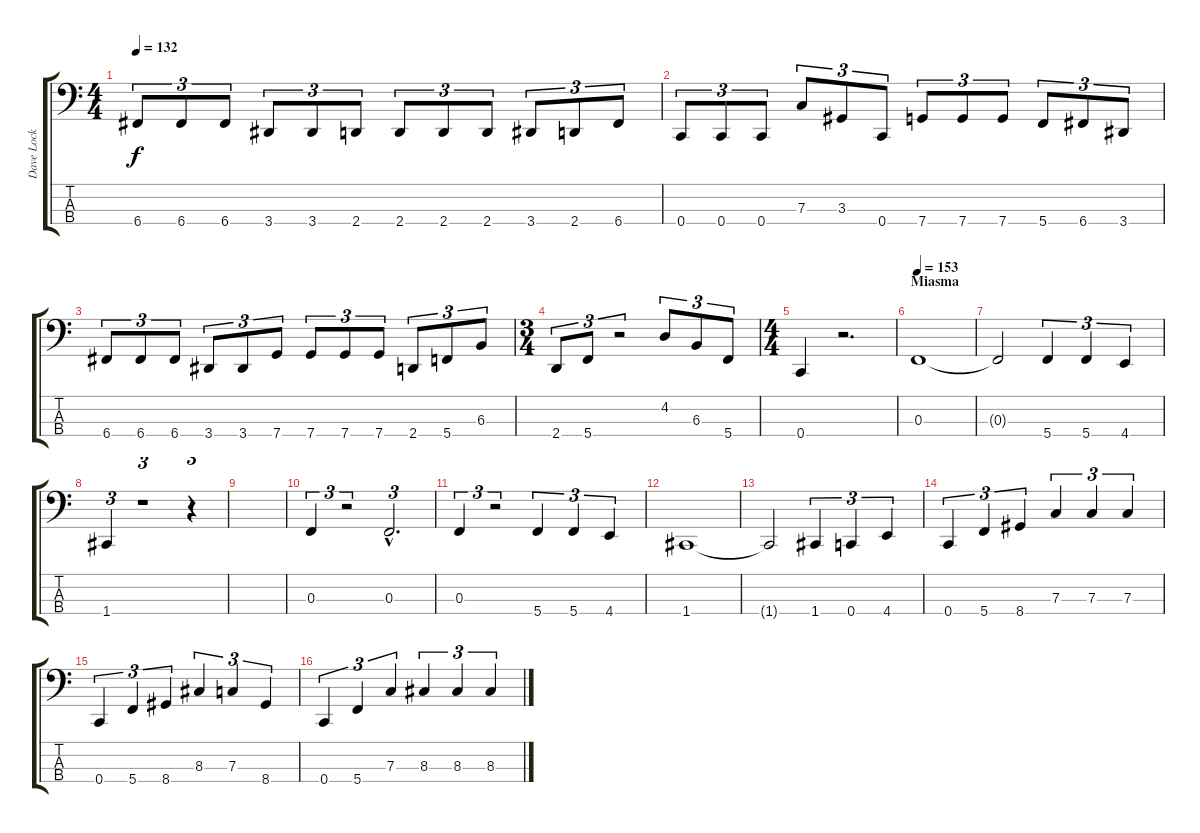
\track ("Dave Lock (Bass)" "Dave Lock ") {instrument electricbasspick}
\staff {score tabs}
\tuning (Eb2 Bb1 F1 C1) {hide}
\ts (4 4)
\tempo 132
\clef f4
\ks c
6.4.8{tu (3 2) dy f} 6.4.8{tu (3 2)} 6.4.8{tu (3 2)} 3.4.8{tu (3 2)} 3.4.8{tu (3 2)} 2.4.8{tu (3 2)} 2.4.8{tu (3 2)} 2.4.8{tu (3 2)} 2.4.8{tu (3 2)} 3.4.8{tu (3 2)} 2.4.8{tu (3 2)} 6.4.8{tu (3 2)} |
0.4.8{tu (3 2)} 0.4.8{tu (3 2)} 0.4.8{tu (3 2)} 7.3.8{tu (3 2)} 3.3.8{tu (3 2)} 0.4.8{tu (3 2)} 7.4.8{tu (3 2)} 7.4.8{tu (3 2)} 7.4.8{tu (3 2)} 5.4.8{tu (3 2)} 6.4.8{tu (3 2)} 3.4.8{tu (3 2)} |
6.4.8{tu (3 2)} 6.4.8{tu (3 2)} 6.4.8{tu (3 2)} 3.4.8{tu (3 2)} 3.4.8{tu (3 2)} 7.4.8{tu (3 2)} 7.4.8{tu (3 2)} 7.4.8{tu (3 2)} 7.4.8{tu (3 2)} 2.4.8{tu (3 2)} 5.4.8{tu (3 2)} 6.3.8{tu (3 2)} |
\ts (3 4)
2.4.8{tu (3 2)} 5.4.8{tu (3 2)} r.2{tu (3 2)} 4.2.8{tu (3 2)} 6.3.8{tu (3 2)} 5.4.8{tu (3 2)} |
\ts (4 4)
0.4.4 r.2{d} |
\section ("" "Miasma")
\tempo 153
0.3.1 |
0.3{t}.2 5.4.4{tu (3 2)} 5.4.4{tu (3 2)} 4.4.4{tu (3 2)} |
1.4.4{tu (3 2)} r.1{tu (3 2)} r.4{tu (3 2)} |
|
0.3.4{tu (3 2)} r.2{tu (3 2)} 0.3{hac}.2{d tu (3 2)} |
0.3.4{tu (3 2)} r.2{tu (3 2)} 5.4.4{tu (3 2)} 5.4.4{tu (3 2)} 4.4.4{tu (3 2)} |
1.4.1 |
1.4{t}.2 1.4.4{tu (3 2)} 0.4.4{tu (3 2)} 4.4.4{tu (3 2)} |
0.4.4{tu (3 2)} 5.4.4{tu (3 2)} 8.4.4{tu (3 2)} 7.3.4{tu (3 2)} 7.3.4{tu (3 2)} 7.3.4{tu (3 2)} |
0.4.4{tu (3 2)} 5.4.4{tu (3 2)} 8.4.4{tu (3 2)} 8.3.4{tu (3 2)} 7.3.4{tu (3 2)} 8.4.4{tu (3 2)} |
0.4.4{tu (3 2)} 5.4.4{tu (3 2)} 7.3.4{tu (3 2)} 8.3.4{tu (3 2)} 8.3.4{tu (3 2)} 8.3.4{tu (3 2)}
